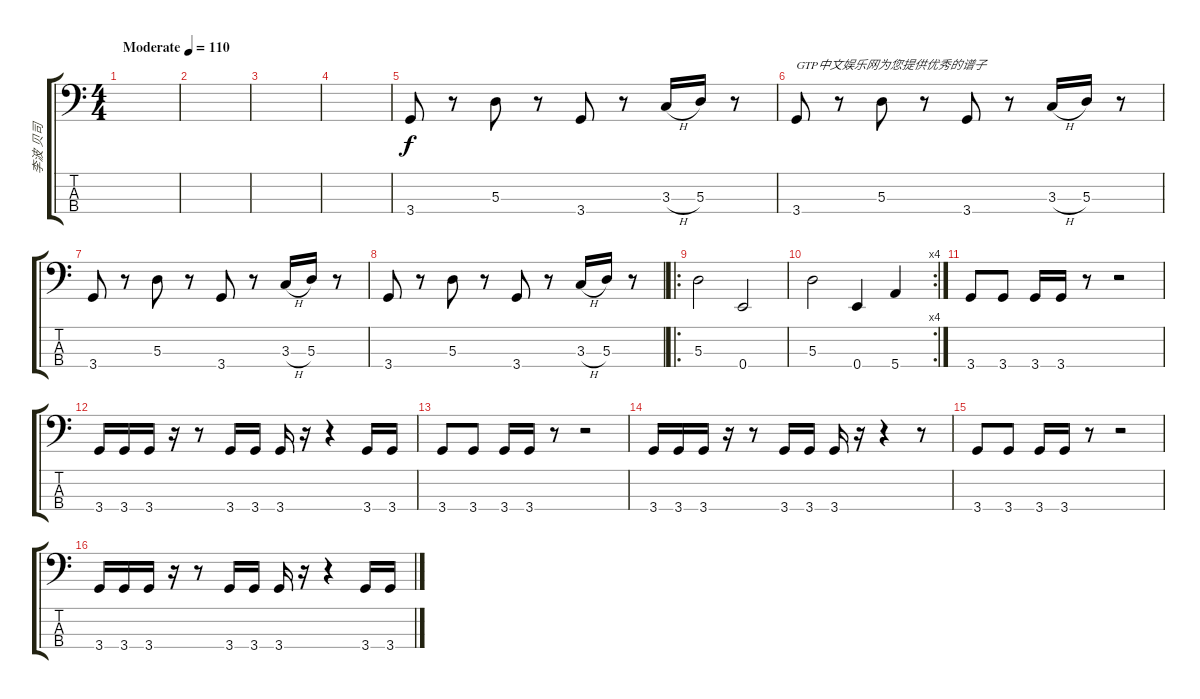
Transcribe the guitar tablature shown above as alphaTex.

\track ("李波 贝司" "李波 贝司") {instrument electricbassfinger}
\staff {score tabs}
\tuning (G2 D2 A1 E1) {hide}
\ts (4 4)
\tempo (110 "Moderate")
\clef f4
\ks c
|
|
|
|
3.4.8 r.8 5.3.8 r.8 3.4.8 r.8 3.3{h}.16 5.3.16 r.8 |
3.4.8{txt "GTP中文娱乐网为您提供优秀的谱子"} r.8 5.3.8 r.8 3.4.8 r.8 3.3{h}.16 5.3.16 r.8 |
3.4.8 r.8 5.3.8 r.8 3.4.8 r.8 3.3{h}.16 5.3.16 r.8 |
3.4.8 r.8 5.3.8 r.8 3.4.8 r.8 3.3{h}.16 5.3.16 r.8 |
\ro
5.3.2 0.4.2 |
\rc 4
5.3.2 0.4.4 5.4.4 |
3.4.8 3.4.8 3.4.16 3.4.16 r.8 r.2 |
3.4.16 3.4.16 3.4.16 r.16 r.8 3.4.16 3.4.16 3.4.16 r.16 r.4 3.4.16 3.4.16 |
3.4.8 3.4.8 3.4.16 3.4.16 r.8 r.2 |
3.4.16 3.4.16 3.4.16 r.16 r.8 3.4.16 3.4.16 3.4.16 r.16 r.4 r.8 |
3.4.8 3.4.8 3.4.16 3.4.16 r.8 r.2 |
3.4.16 3.4.16 3.4.16 r.16 r.8 3.4.16 3.4.16 3.4.16 r.16 r.4 3.4.16 3.4.16
